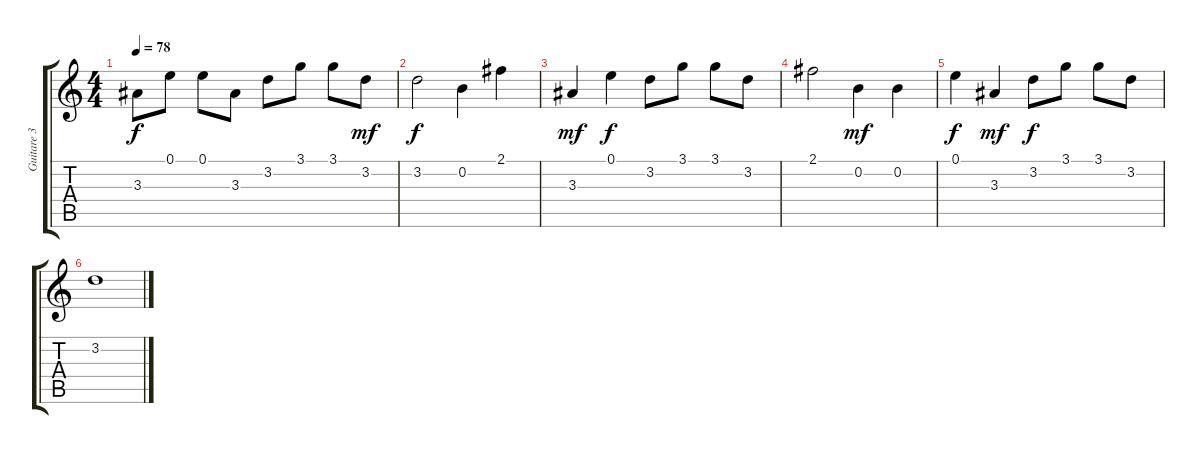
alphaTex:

\track ("Guitare 3" "Guitare 3") {instrument electricguitarclean}
\staff {score tabs}
\tuning (E4 B3 G3 D3 A2 E2) {hide}
\ts (4 4)
\tempo 78
\clef g2
\ks c
3.3.8{dy f} 0.1.8 0.1.8 3.3.8 3.2.8 3.1.8 3.1.8 3.2.8{dy mf} |
3.2.2{dy f} 0.2.4 2.1.4 |
3.3.4{dy mf} 0.1.4{dy f} 3.2.8 3.1.8 3.1.8 3.2.8 |
2.1.2 0.2.4{dy mf} 0.2.4 |
0.1.4{dy f} 3.3.4{dy mf} 3.2.8{dy f} 3.1.8 3.1.8 3.2.8 |
3.2.1
